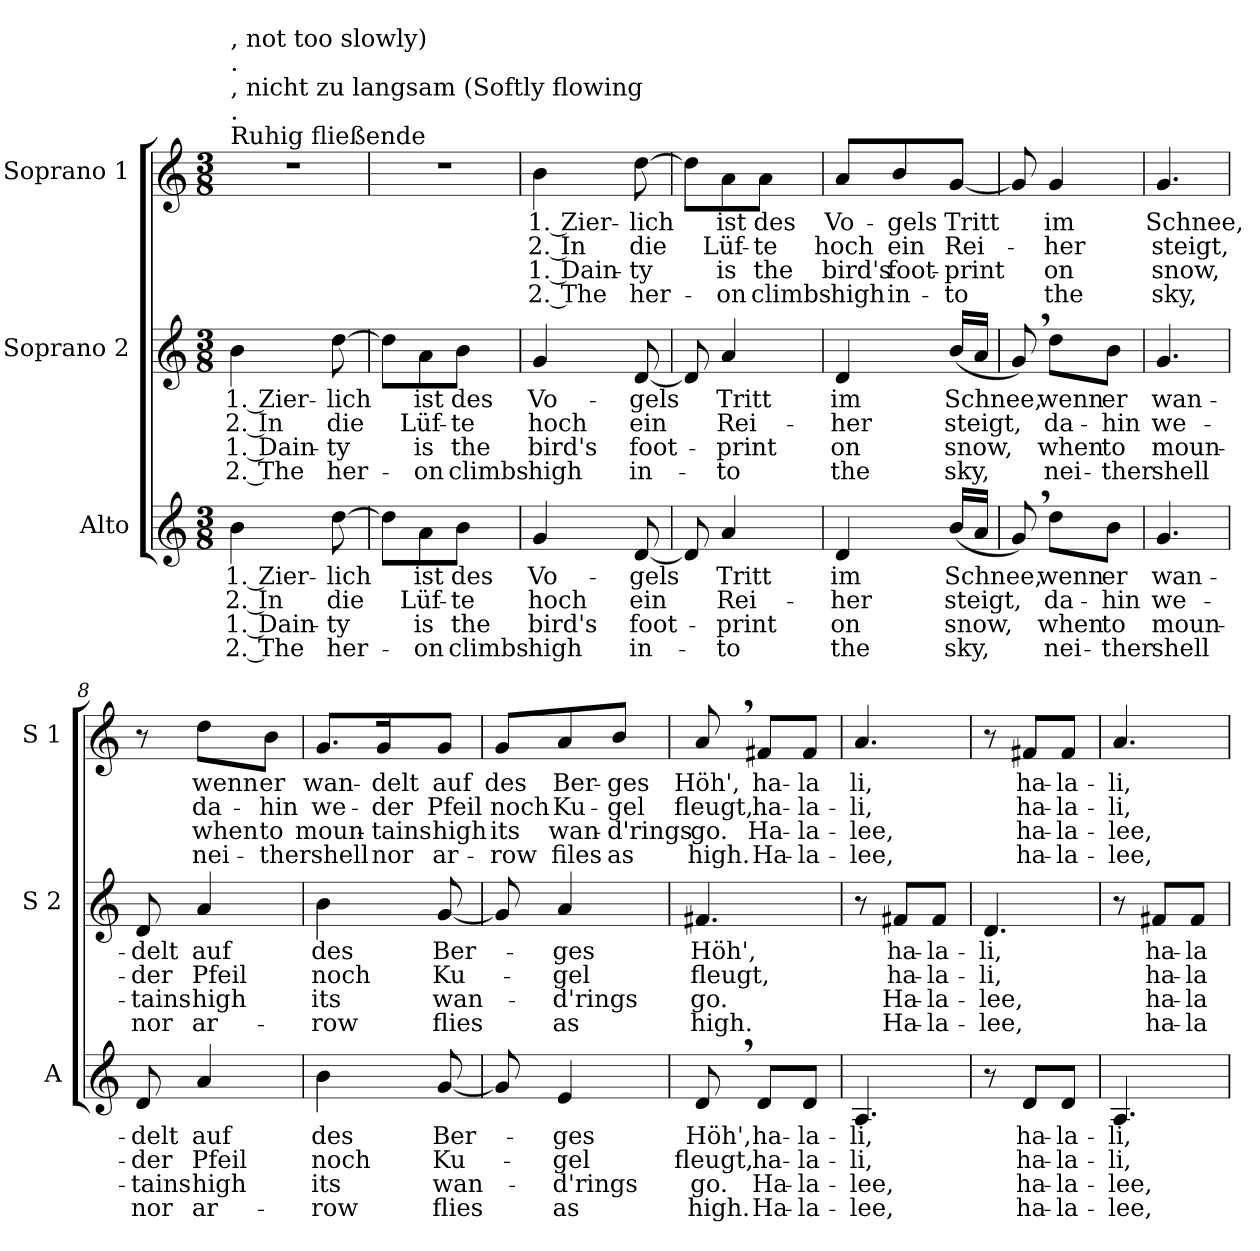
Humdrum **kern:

**kern	**text	**text	**text	**text	**kern	**text	**text	**text	**text	**kern	**text	**text	**text	**text
*part3	*part3	*part3	*part3	*part3	*part2	*part2	*part2	*part2	*part2	*part1	*part1	*part1	*part1	*part1
*staff3	*staff3	*staff3	*staff3	*staff3	*staff2	*staff2	*staff2	*staff2	*staff2	*staff1	*staff1	*staff1	*staff1	*staff1
*I"Alto	*	*	*	*	*I"Soprano 2	*	*	*	*	*I"Soprano 1	*	*	*	*
*I'A	*	*	*	*	*I'S 2	*	*	*	*	*I'S 1	*	*	*	*
*clefG2	*	*	*	*	*clefG2	*	*	*	*	*clefG2	*	*	*	*
*k[]	*	*	*	*	*k[]	*	*	*	*	*k[]	*	*	*	*
*C:	*	*	*	*	*C:	*	*	*	*	*C:	*	*	*	*
*M3/8	*	*	*	*	*M3/8	*	*	*	*	*M3/8	*	*	*	*
=1	=1	=1	=1	=1	=1	=1	=1	=1	=1	=1	=1	=1	=1	=1
!	!	!	!	!	!	!	!	!	!	!LO:TX:a:t=Ruhig fließende	!	!	!	!
!	!	!	!	!	!	!	!	!	!	!LO:TX:a:t=.	!	!	!	!
!	!	!	!	!	!	!	!	!	!	!LO:TX:a:t=, nicht zu langsam (Softly flowing	!	!	!	!
!	!	!	!	!	!	!	!	!	!	!LO:TX:a:t=.	!	!	!	!
!	!	!	!	!	!	!	!	!	!	!LO:TX:a:t=, not too slowly)	!	!	!	!
!	!LO:LY:b	!LO:LY:b	!LO:LY:b	!LO:LY:b	!	!LO:LY:b	!LO:LY:b	!LO:LY:b	!LO:LY:b	!	!	!	!	!
4b\	1. Zier-	2. In	1. Dain-	2. The	4b\	1. Zier-	2. In	1. Dain-	2. The	4.r	.	.	.	.
!	!LO:LY:b	!LO:LY:b	!LO:LY:b	!LO:LY:b	!	!LO:LY:b	!LO:LY:b	!LO:LY:b	!LO:LY:b	!	!	!	!	!
[8dd\	-lich	die	-ty	her-	[8dd\	-lich	die	-ty	her-	.	.	.	.	.
=2	=2	=2	=2	=2	=2	=2	=2	=2	=2	=2	=2	=2	=2	=2
8dd\L]	.	.	.	.	8dd\L]	.	.	.	.	4.r	.	.	.	.
!	!LO:LY:b	!LO:LY:b	!LO:LY:b	!LO:LY:b	!	!LO:LY:b	!LO:LY:b	!LO:LY:b	!LO:LY:b	!	!	!	!	!
8a\	ist	Lüf-	is	-on	8a\	ist	Lüf-	is	-on	.	.	.	.	.
!	!LO:LY:b	!LO:LY:b	!LO:LY:b	!LO:LY:b	!	!LO:LY:b	!LO:LY:b	!LO:LY:b	!LO:LY:b	!	!	!	!	!
8b\J	des	-te	the	climbs	8b\J	des	-te	the	climbs	.	.	.	.	.
=3	=3	=3	=3	=3	=3	=3	=3	=3	=3	=3	=3	=3	=3	=3
!	!LO:LY:b	!LO:LY:b	!LO:LY:b	!LO:LY:b	!	!LO:LY:b	!LO:LY:b	!LO:LY:b	!LO:LY:b	!	!LO:LY:b	!LO:LY:b	!LO:LY:b	!LO:LY:b
4g/	Vo-	hoch	bird's	high	4g/	Vo-	hoch	bird's	high	4b\	1. Zier-	2. In	1. Dain-	2. The
!	!LO:LY:b	!LO:LY:b	!LO:LY:b	!LO:LY:b	!	!LO:LY:b	!LO:LY:b	!LO:LY:b	!LO:LY:b	!	!LO:LY:b	!LO:LY:b	!LO:LY:b	!LO:LY:b
[8d/	-gels	ein	foot-	in-	[8d/	-gels	ein	foot-	in-	[8dd\	-lich	die	-ty	her-
=4	=4	=4	=4	=4	=4	=4	=4	=4	=4	=4	=4	=4	=4	=4
8d/]	.	.	.	.	8d/]	.	.	.	.	8dd\L]	.	.	.	.
!	!LO:LY:b	!LO:LY:b	!LO:LY:b	!LO:LY:b	!	!LO:LY:b	!LO:LY:b	!LO:LY:b	!LO:LY:b	!	!LO:LY:b	!LO:LY:b	!LO:LY:b	!LO:LY:b
4a/	Tritt	Rei-	-print	-to	4a/	Tritt	Rei-	-print	-to	8a\	ist	Lüf-	is	-on
!	!	!	!	!	!	!	!	!	!	!	!LO:LY:b	!LO:LY:b	!LO:LY:b	!LO:LY:b
.	.	.	.	.	.	.	.	.	.	8a\J	des	-te	the	climbs
=5	=5	=5	=5	=5	=5	=5	=5	=5	=5	=5	=5	=5	=5	=5
!	!LO:LY:b	!LO:LY:b	!LO:LY:b	!LO:LY:b	!	!LO:LY:b	!LO:LY:b	!LO:LY:b	!LO:LY:b	!	!LO:LY:b	!LO:LY:b	!LO:LY:b	!LO:LY:b
4d/	im	-her	on	the	4d/	im	-her	on	the	8a/L	Vo-	hoch	bird's	high
!	!	!	!	!	!	!	!	!	!	!	!LO:LY:b	!LO:LY:b	!LO:LY:b	!LO:LY:b
.	.	.	.	.	.	.	.	.	.	8b/	-gels	ein	foot-	in-
!	!LO:LY:b	!LO:LY:b	!LO:LY:b	!LO:LY:b	!	!LO:LY:b	!LO:LY:b	!LO:LY:b	!LO:LY:b	!	!LO:LY:b	!LO:LY:b	!LO:LY:b	!LO:LY:b
(<16b/LL	Schnee,	steigt,	snow,	sky,	(<16b/LL	Schnee,	steigt,	snow,	sky,	[8g/J	Tritt	Rei-	-print	-to
16a/JJ	.	.	.	.	16a/JJ	.	.	.	.	.	.	.	.	.
!!LO:LB:g=z
=6	=6	=6	=6	=6	=6	=6	=6	=6	=6	=6	=6	=6	=6	=6
8g,>/)	.	.	.	.	8g,>/)	.	.	.	.	8g/]	.	.	.	.
!	!LO:LY:b	!LO:LY:b	!LO:LY:b	!LO:LY:b	!	!LO:LY:b	!LO:LY:b	!LO:LY:b	!LO:LY:b	!	!LO:LY:b	!LO:LY:b	!LO:LY:b	!LO:LY:b
8dd\L	wenn	da-	when	nei-	8dd\L	wenn	da-	when	nei-	4g/	im	-her	on	the
!	!LO:LY:b	!LO:LY:b	!LO:LY:b	!LO:LY:b	!	!LO:LY:b	!LO:LY:b	!LO:LY:b	!LO:LY:b	!	!	!	!	!
8b\J	er	-hin	to	-ther	8b\J	er	-hin	to	-ther	.	.	.	.	.
=7	=7	=7	=7	=7	=7	=7	=7	=7	=7	=7	=7	=7	=7	=7
!	!LO:LY:b	!LO:LY:b	!LO:LY:b	!LO:LY:b	!	!LO:LY:b	!LO:LY:b	!LO:LY:b	!LO:LY:b	!	!LO:LY:b	!LO:LY:b	!LO:LY:b	!LO:LY:b
4.g/	wan-	we-	moun-	shell	4.g/	wan-	we-	moun-	shell	4.g/	Schnee,	steigt,	snow,	sky,
=8	=8	=8	=8	=8	=8	=8	=8	=8	=8	=8	=8	=8	=8	=8
!	!LO:LY:b	!LO:LY:b	!LO:LY:b	!LO:LY:b	!	!LO:LY:b	!LO:LY:b	!LO:LY:b	!LO:LY:b	!	!	!	!	!
8d/	-delt	-der	-tains	nor	8d/	-delt	-der	-tains	nor	8r	.	.	.	.
!	!LO:LY:b	!LO:LY:b	!LO:LY:b	!LO:LY:b	!	!LO:LY:b	!LO:LY:b	!LO:LY:b	!LO:LY:b	!	!LO:LY:b	!LO:LY:b	!LO:LY:b	!LO:LY:b
4a/	auf	Pfeil	high	ar-	4a/	auf	Pfeil	high	ar-	8dd\L	wenn	da-	when	nei-
!	!	!	!	!	!	!	!	!	!	!	!LO:LY:b	!LO:LY:b	!LO:LY:b	!LO:LY:b
.	.	.	.	.	.	.	.	.	.	8b\J	er	-hin	to	-ther
=9	=9	=9	=9	=9	=9	=9	=9	=9	=9	=9	=9	=9	=9	=9
!	!LO:LY:b	!LO:LY:b	!LO:LY:b	!LO:LY:b	!	!LO:LY:b	!LO:LY:b	!LO:LY:b	!LO:LY:b	!	!LO:LY:b	!LO:LY:b	!LO:LY:b	!LO:LY:b
4b\	des	noch	its	-row	4b\	des	noch	its	-row	8.g/L	wan-	we-	moun-	shell
!	!	!	!	!	!	!	!	!	!	!	!LO:LY:b	!LO:LY:b	!LO:LY:b	!LO:LY:b
.	.	.	.	.	.	.	.	.	.	16g/k	-delt	-der	-tains	nor
!	!LO:LY:b	!LO:LY:b	!LO:LY:b	!LO:LY:b	!	!LO:LY:b	!LO:LY:b	!LO:LY:b	!LO:LY:b	!	!LO:LY:b	!LO:LY:b	!LO:LY:b	!LO:LY:b
[8g/	Ber-	Ku-	wan-	flies	[8g/	Ber-	Ku-	wan-	flies	8g/J	auf	Pfeil	high	ar-
=10	=10	=10	=10	=10	=10	=10	=10	=10	=10	=10	=10	=10	=10	=10
!	!	!	!	!	!	!	!	!	!	!	!LO:LY:b	!LO:LY:b	!LO:LY:b	!LO:LY:b
8g/]	.	.	.	.	8g/]	.	.	.	.	8g/L	des	noch	its	-row
!	!LO:LY:b	!LO:LY:b	!LO:LY:b	!LO:LY:b	!	!LO:LY:b	!LO:LY:b	!LO:LY:b	!LO:LY:b	!	!LO:LY:b	!LO:LY:b	!LO:LY:b	!LO:LY:b
4e/	-ges	-gel	-d'rings	as	4a/	-ges	-gel	-d'rings	as	8a/	Ber-	Ku-	wan-	files
!	!	!	!	!	!	!	!	!	!	!	!LO:LY:b	!LO:LY:b	!LO:LY:b	!LO:LY:b
.	.	.	.	.	.	.	.	.	.	8b/J	-ges	-gel	-d'rings	as
=11	=11	=11	=11	=11	=11	=11	=11	=11	=11	=11	=11	=11	=11	=11
!	!LO:LY:b	!LO:LY:b	!LO:LY:b	!LO:LY:b	!	!LO:LY:b	!LO:LY:b	!LO:LY:b	!LO:LY:b	!	!LO:LY:b	!LO:LY:b	!LO:LY:b	!LO:LY:b
8d,>/	Höh',	fleugt,	go.	high.	4.f#X/	Höh',	fleugt,	go.	high.	8a,>/	Höh',	fleugt,	go.	high.
!	!LO:LY:b	!LO:LY:b	!LO:LY:b	!LO:LY:b	!	!	!	!	!	!	!LO:LY:b	!LO:LY:b	!LO:LY:b	!LO:LY:b
8d/L	ha-	ha-	Ha-	Ha-	.	.	.	.	.	8f#X/L	ha-	ha-	Ha-	Ha-
!	!LO:LY:b	!LO:LY:b	!LO:LY:b	!LO:LY:b	!	!	!	!	!	!	!LO:LY:b	!LO:LY:b	!LO:LY:b	!LO:LY:b
8d/J	-la-	-la-	-la-	-la-	.	.	.	.	.	8f#/J	-la	-la-	-la-	-la-
=12	=12	=12	=12	=12	=12	=12	=12	=12	=12	=12	=12	=12	=12	=12
!	!LO:LY:b	!LO:LY:b	!LO:LY:b	!LO:LY:b	!	!	!	!	!	!	!LO:LY:b	!LO:LY:b	!LO:LY:b	!LO:LY:b
4.A/	-li,	-li,	-lee,	-lee,	8r	.	.	.	.	4.a/	li,	-li,	-lee,	-lee,
!	!	!	!	!	!	!LO:LY:b	!LO:LY:b	!LO:LY:b	!LO:LY:b	!	!	!	!	!
.	.	.	.	.	8f#X/L	ha-	ha-	Ha-	Ha-	.	.	.	.	.
!	!	!	!	!	!	!LO:LY:b	!LO:LY:b	!LO:LY:b	!LO:LY:b	!	!	!	!	!
.	.	.	.	.	8f#/J	-la-	-la-	-la-	-la-	.	.	.	.	.
!!LO:PB:g=z
=13	=13	=13	=13	=13	=13	=13	=13	=13	=13	=13	=13	=13	=13	=13
!	!	!	!	!	!	!LO:LY:b	!LO:LY:b	!LO:LY:b	!LO:LY:b	!	!	!	!	!
8r	.	.	.	.	4.d/	-li,	-li,	-lee,	-lee,	8r	.	.	.	.
!	!LO:LY:b	!LO:LY:b	!LO:LY:b	!LO:LY:b	!	!	!	!	!	!	!LO:LY:b	!LO:LY:b	!LO:LY:b	!LO:LY:b
8d/L	ha-	ha-	ha-	ha-	.	.	.	.	.	8f#X/L	ha-	ha-	ha-	ha-
!	!LO:LY:b	!LO:LY:b	!LO:LY:b	!LO:LY:b	!	!	!	!	!	!	!LO:LY:b	!LO:LY:b	!LO:LY:b	!LO:LY:b
8d/J	-la-	-la-	-la-	-la-	.	.	.	.	.	8f#/J	-la-	-la-	-la-	-la-
=14	=14	=14	=14	=14	=14	=14	=14	=14	=14	=14	=14	=14	=14	=14
!	!LO:LY:b	!LO:LY:b	!LO:LY:b	!LO:LY:b	!	!	!	!	!	!	!LO:LY:b	!LO:LY:b	!LO:LY:b	!LO:LY:b
4.A/	-li,	-li,	-lee,	-lee,	8r	.	.	.	.	4.a/	-li,	-li,	-lee,	-lee,
!	!	!	!	!	!	!LO:LY:b	!LO:LY:b	!LO:LY:b	!LO:LY:b	!	!	!	!	!
.	.	.	.	.	8f#X/L	ha-	ha-	ha-	ha-	.	.	.	.	.
!	!	!	!	!	!	!LO:LY:b	!LO:LY:b	!LO:LY:b	!LO:LY:b	!	!	!	!	!
.	.	.	.	.	8f#/J	-la-	-la	-la-	-la-	.	.	.	.	.
=	=	=	=	=	=	=	=	=	=	=	=	=	=	=
*-	*-	*-	*-	*-	*-	*-	*-	*-	*-	*-	*-	*-	*-	*-
